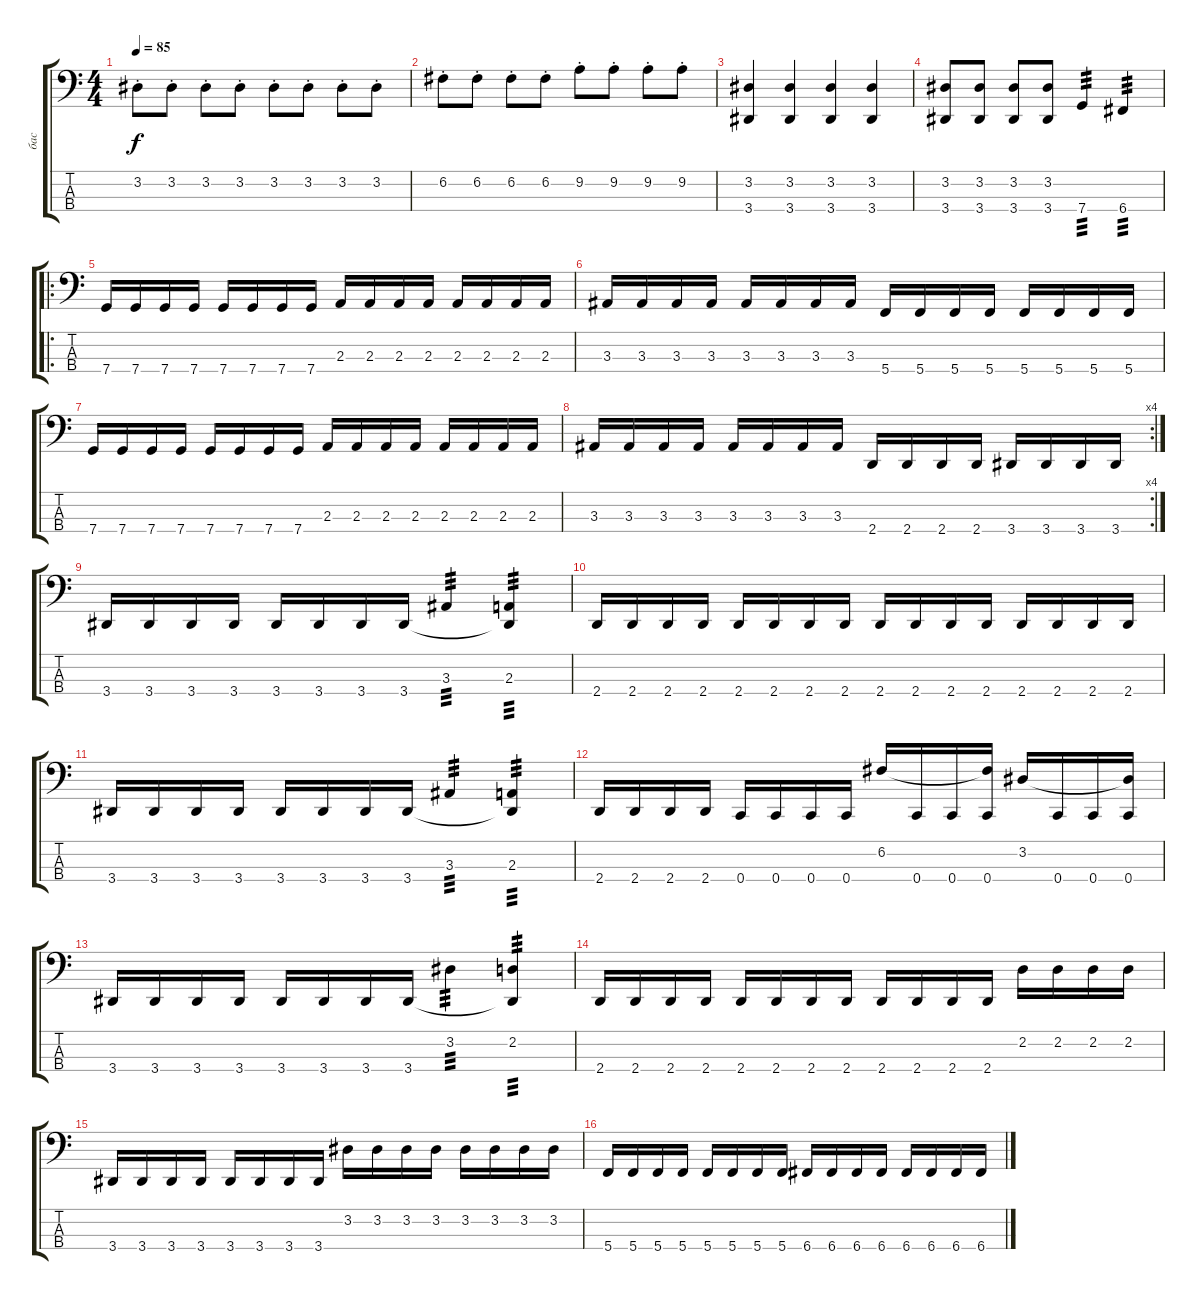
\track ("бас" "бас") {instrument electricbasspick}
\staff {score tabs}
\tuning (F2 C2 G1 C1) {hide}
\ts (4 4)
\tempo 85
\clef f4
\ks c
3.2{st}.8{dy f} 3.2{st}.8 3.2{st}.8 3.2{st}.8 3.2{st}.8 3.2{st}.8 3.2{st}.8 3.2{st}.8 |
6.2{st}.8 6.2{st}.8 6.2{st}.8 6.2{st}.8 9.2{st}.8 9.2{st}.8 9.2{st}.8 9.2{st}.8 |
(3.2 3.4).4 (3.2 3.4).4 (3.2 3.4).4 (3.2 3.4).4 |
(3.2 3.4).8 (3.2 3.4).8 (3.2 3.4).8 (3.2 3.4).8 7.4.4{tp 3} 6.4.4{tp 3} |
\ro
7.4.16 7.4.16 7.4.16 7.4.16 7.4.16 7.4.16 7.4.16 7.4.16 2.3.16 2.3.16 2.3.16 2.3.16 2.3.16 2.3.16 2.3.16 2.3.16 |
3.3.16 3.3.16 3.3.16 3.3.16 3.3.16 3.3.16 3.3.16 3.3.16 5.4.16 5.4.16 5.4.16 5.4.16 5.4.16 5.4.16 5.4.16 5.4.16 |
7.4.16 7.4.16 7.4.16 7.4.16 7.4.16 7.4.16 7.4.16 7.4.16 2.3.16 2.3.16 2.3.16 2.3.16 2.3.16 2.3.16 2.3.16 2.3.16 |
\rc 4
3.3.16 3.3.16 3.3.16 3.3.16 3.3.16 3.3.16 3.3.16 3.3.16 2.4.16 2.4.16 2.4.16 2.4.16 3.4.16 3.4.16 3.4.16 3.4.16 |
3.4.16 3.4.16 3.4.16 3.4.16 3.4.16 3.4.16 3.4.16 3.4.16 3.3.4{tp 3} (2.3 3.4{t}).4{tp 3} |
2.4.16 2.4.16 2.4.16 2.4.16 2.4.16 2.4.16 2.4.16 2.4.16 2.4.16 2.4.16 2.4.16 2.4.16 2.4.16 2.4.16 2.4.16 2.4.16 |
3.4.16 3.4.16 3.4.16 3.4.16 3.4.16 3.4.16 3.4.16 3.4.16 3.3.4{tp 3} (2.3 3.4{t}).4{tp 3} |
2.4.16 2.4.16 2.4.16 2.4.16 0.4.16 0.4.16 0.4.16 0.4.16 6.2.16 0.4.16 0.4.16 (6.2{t} 0.4).16 3.2.16 0.4.16 0.4.16 (3.2{t} 0.4).16 |
3.4.16 3.4.16 3.4.16 3.4.16 3.4.16 3.4.16 3.4.16 3.4.16 3.2.4{tp 3} (2.2 3.4{t}).4{tp 3} |
2.4.16 2.4.16 2.4.16 2.4.16 2.4.16 2.4.16 2.4.16 2.4.16 2.4.16 2.4.16 2.4.16 2.4.16 2.2.16 2.2.16 2.2.16 2.2.16 |
3.4.16 3.4.16 3.4.16 3.4.16 3.4.16 3.4.16 3.4.16 3.4.16 3.2.16 3.2.16 3.2.16 3.2.16 3.2.16 3.2.16 3.2.16 3.2.16 |
5.4.16 5.4.16 5.4.16 5.4.16 5.4.16 5.4.16 5.4.16 5.4.16 6.4.16 6.4.16 6.4.16 6.4.16 6.4.16 6.4.16 6.4.16 6.4.16
